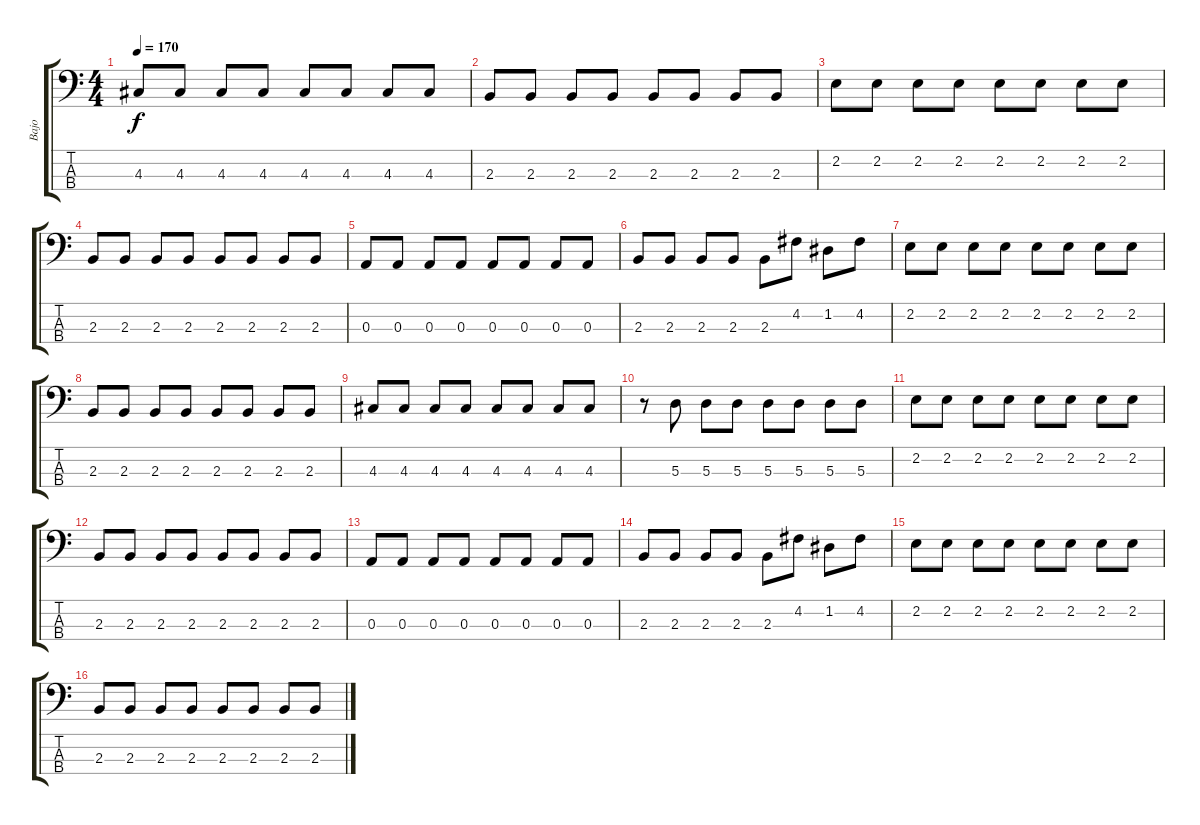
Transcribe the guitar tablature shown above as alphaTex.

\track ("Bajo" "Bajo") {instrument electricbassfinger}
\staff {score tabs}
\tuning (G2 D2 A1 E1) {hide}
\ts (4 4)
\tempo 170
\clef f4
\ks c
4.3.8{dy f} 4.3.8 4.3.8 4.3.8 4.3.8 4.3.8 4.3.8 4.3.8 |
2.3.8 2.3.8 2.3.8 2.3.8 2.3.8 2.3.8 2.3.8 2.3.8 |
2.2.8 2.2.8 2.2.8 2.2.8 2.2.8 2.2.8 2.2.8 2.2.8 |
2.3.8 2.3.8 2.3.8 2.3.8 2.3.8 2.3.8 2.3.8 2.3.8 |
0.3.8 0.3.8 0.3.8 0.3.8 0.3.8 0.3.8 0.3.8 0.3.8 |
2.3.8 2.3.8 2.3.8 2.3.8 2.3.8 4.2.8 1.2.8 4.2.8 |
2.2.8 2.2.8 2.2.8 2.2.8 2.2.8 2.2.8 2.2.8 2.2.8 |
2.3.8 2.3.8 2.3.8 2.3.8 2.3.8 2.3.8 2.3.8 2.3.8 |
4.3.8 4.3.8 4.3.8 4.3.8 4.3.8 4.3.8 4.3.8 4.3.8 |
r.8 5.3.8 5.3.8 5.3.8 5.3.8 5.3.8 5.3.8 5.3.8 |
2.2.8 2.2.8 2.2.8 2.2.8 2.2.8 2.2.8 2.2.8 2.2.8 |
2.3.8 2.3.8 2.3.8 2.3.8 2.3.8 2.3.8 2.3.8 2.3.8 |
0.3.8 0.3.8 0.3.8 0.3.8 0.3.8 0.3.8 0.3.8 0.3.8 |
2.3.8 2.3.8 2.3.8 2.3.8 2.3.8 4.2.8 1.2.8 4.2.8 |
2.2.8 2.2.8 2.2.8 2.2.8 2.2.8 2.2.8 2.2.8 2.2.8 |
2.3.8 2.3.8 2.3.8 2.3.8 2.3.8 2.3.8 2.3.8 2.3.8
